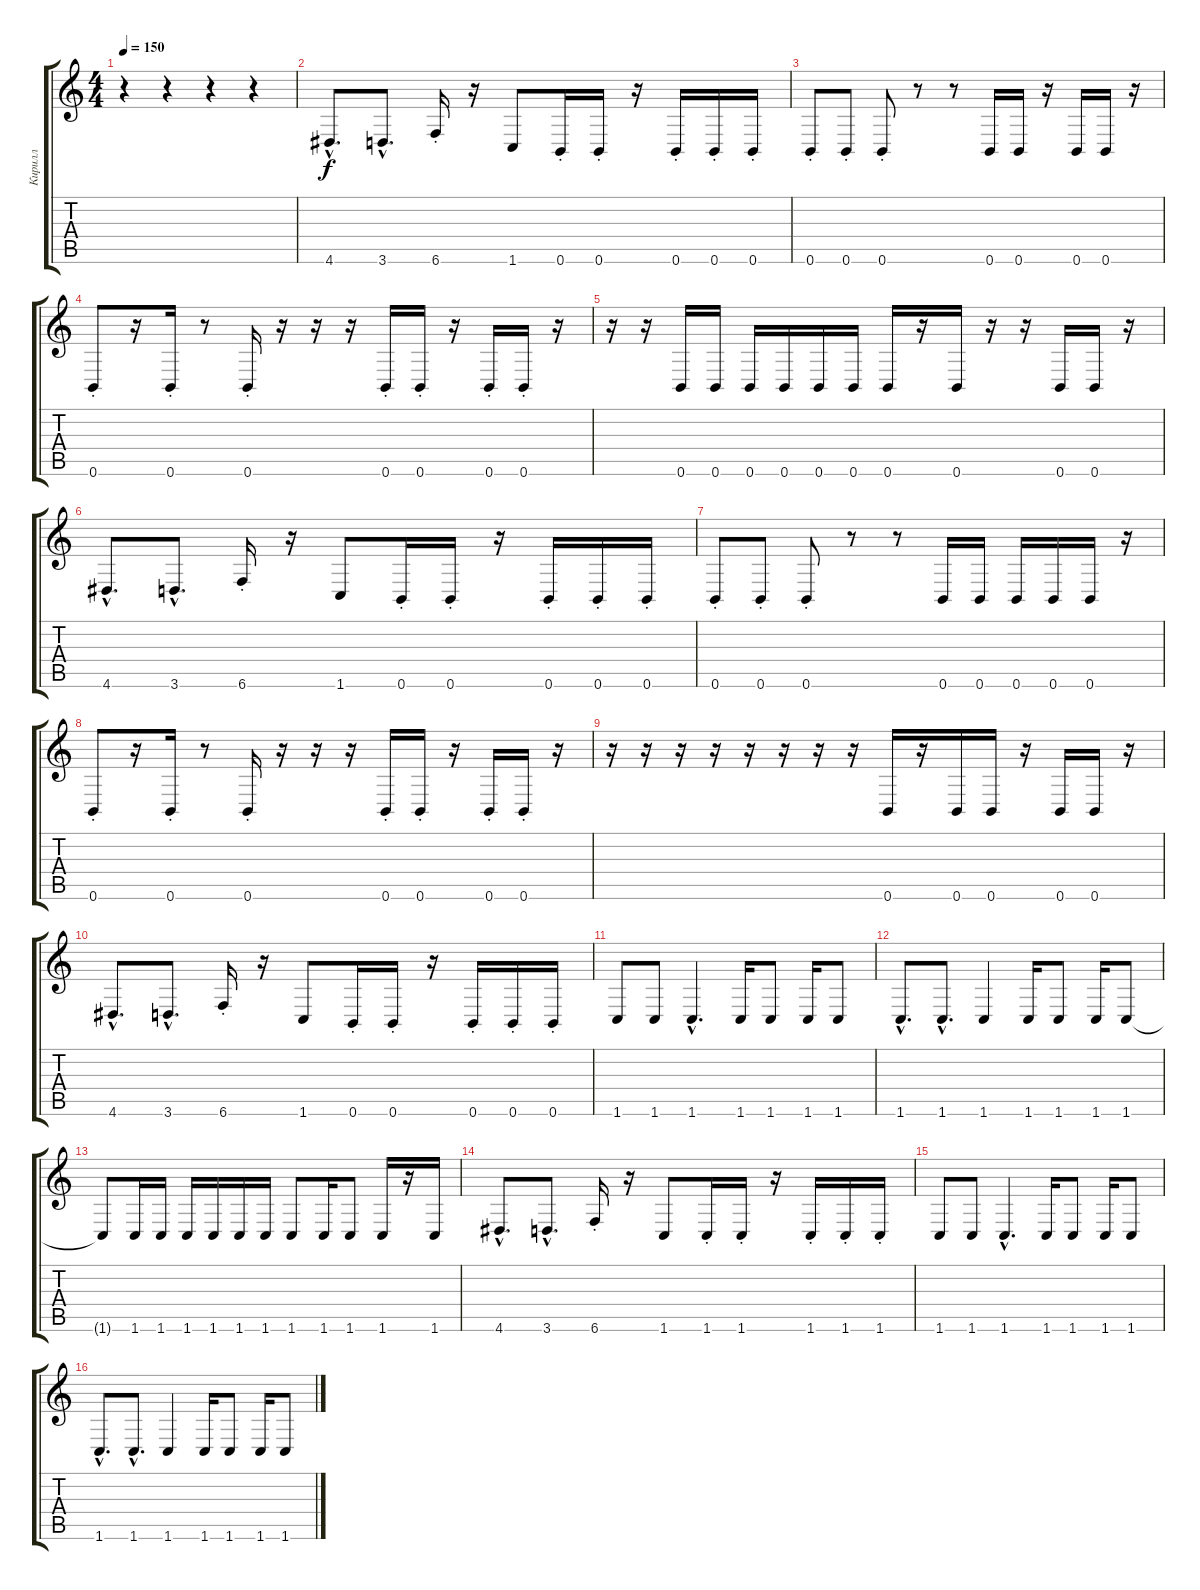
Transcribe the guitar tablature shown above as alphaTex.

\track ("Кирилл" "Кирилл") {instrument distortionguitar}
\staff {score tabs}
\tuning (Db4 Ab3 E3 B2 Gb2 B1) {hide}
\ts (4 4)
\tempo 150
\clef g2
\ks c
r.4{dy f instrument distortionguitar} r.4 r.4 r.4 |
4.6{hac}.8{d} 3.6{hac}.8{d} 6.6{st}.16 r.16 1.6.8 0.6{st}.16 0.6{st}.16 r.16 0.6{st}.16 0.6{st}.16 0.6{st}.16 |
0.6{st}.8 0.6{st}.8 0.6{st}.8 r.8 r.8 0.6.16 0.6.16 r.16 0.6.16 0.6.16 r.16 |
0.6{st}.8 r.16 0.6{st}.16 r.8 0.6{st}.16 r.16 r.16 r.16 0.6{st}.16 0.6{st}.16 r.16 0.6{st}.16 0.6{st}.16 r.16 |
r.16 r.16 0.6.16 0.6.16 0.6.16 0.6.16 0.6.16 0.6.16 0.6.16 r.16 0.6.16 r.16 r.16 0.6.16 0.6.16 r.16 |
4.6{hac}.8{d} 3.6{hac}.8{d} 6.6{st}.16 r.16 1.6.8 0.6{st}.16 0.6{st}.16 r.16 0.6{st}.16 0.6{st}.16 0.6{st}.16 |
0.6{st}.8 0.6{st}.8 0.6{st}.8 r.8 r.8 0.6.16 0.6.16 0.6.16 0.6.16 0.6.16 r.16 |
0.6{st}.8 r.16 0.6{st}.16 r.8 0.6{st}.16 r.16 r.16 r.16 0.6{st}.16 0.6{st}.16 r.16 0.6{st}.16 0.6{st}.16 r.16 |
r.16 r.16 r.16 r.16 r.16 r.16 r.16 r.16 0.6.16 r.16 0.6.16 0.6.16 r.16 0.6.16 0.6.16 r.16 |
4.6{hac}.8{d} 3.6{hac}.8{d} 6.6{st}.16 r.16 1.6.8 0.6{st}.16 0.6{st}.16 r.16 0.6{st}.16 0.6{st}.16 0.6{st}.16 |
1.6.8 1.6.8 1.6{hac}.4{d} 1.6.16 1.6.8 1.6.16 1.6.8 |
1.6{hac}.8{d} 1.6{hac}.8{d} 1.6.4 1.6.16 1.6.8 1.6.16 1.6.8 |
1.6{t}.8 1.6.16 1.6.16 1.6.16 1.6.16 1.6.16 1.6.16 1.6.8 1.6.16 1.6.8 1.6.16 r.16 1.6.16 |
4.6{hac}.8{d} 3.6{hac}.8{d} 6.6{st}.16 r.16 1.6.8 1.6{st}.16 1.6{st}.16 r.16 1.6{st}.16 1.6{st}.16 1.6{st}.16 |
1.6.8 1.6.8 1.6{hac}.4{d} 1.6.16 1.6.8 1.6.16 1.6.8 |
1.6{hac}.8{d} 1.6{hac}.8{d} 1.6.4 1.6.16 1.6.8 1.6.16 1.6.8
